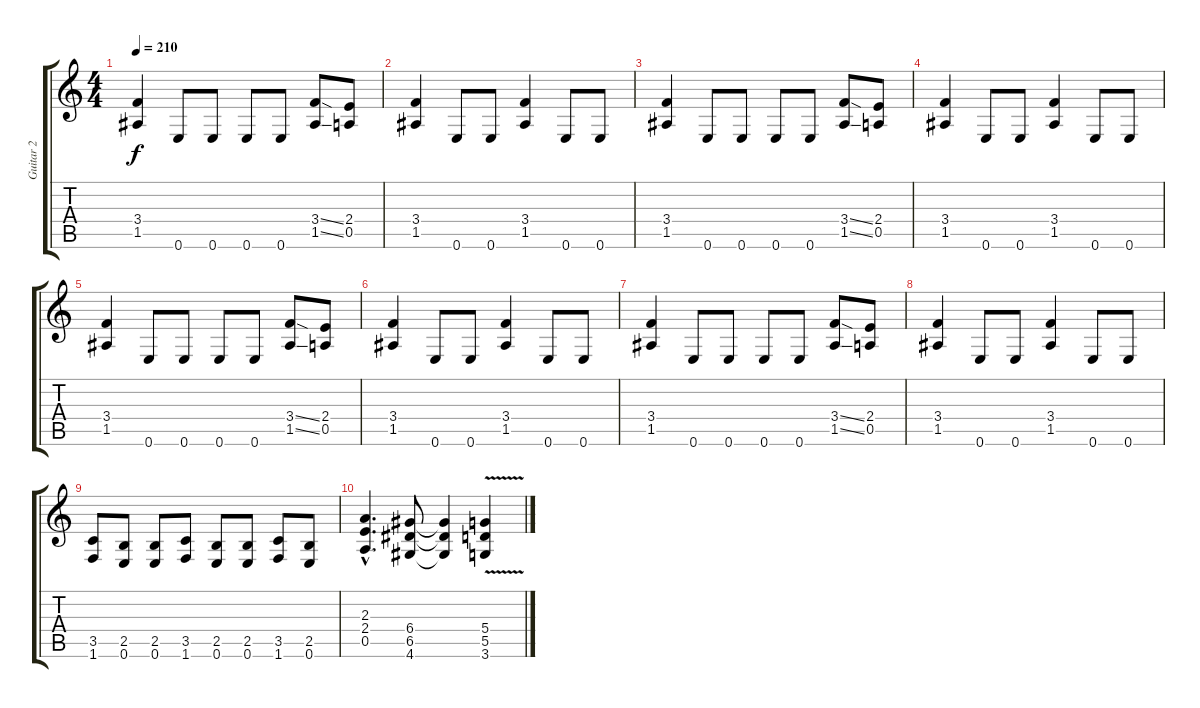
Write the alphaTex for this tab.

\track ("Guitar 2" "Guitar 2") {instrument overdrivenguitar}
\staff {score tabs}
\tuning (E4 B3 G3 D3 A2 E2) {hide}
\ts (4 4)
\tempo 210
\clef g2
\ks c
(3.4 1.5).4{dy f} 0.6.8 0.6.8 0.6.8 0.6.8 (3.4{ss} 1.5{ss}).8 (2.4 0.5).8 |
(3.4 1.5).4 0.6.8 0.6.8 (3.4 1.5).4 0.6.8 0.6.8 |
(3.4 1.5).4 0.6.8 0.6.8 0.6.8 0.6.8 (3.4{ss} 1.5{ss}).8 (2.4 0.5).8 |
(3.4 1.5).4 0.6.8 0.6.8 (3.4 1.5).4 0.6.8 0.6.8 |
(3.4 1.5).4 0.6.8 0.6.8 0.6.8 0.6.8 (3.4{ss} 1.5{ss}).8 (2.4 0.5).8 |
(3.4 1.5).4 0.6.8 0.6.8 (3.4 1.5).4 0.6.8 0.6.8 |
(3.4 1.5).4 0.6.8 0.6.8 0.6.8 0.6.8 (3.4{ss} 1.5{ss}).8 (2.4 0.5).8 |
(3.4 1.5).4 0.6.8 0.6.8 (3.4 1.5).4 0.6.8 0.6.8 |
(3.5 1.6).8 (2.5 0.6).8 (2.5 0.6).8 (3.5 1.6).8 (2.5 0.6).8 (2.5 0.6).8 (3.5 1.6).8 (2.5 0.6).8 |
(2.3{hac} 2.4{hac} 0.5{hac}).4{d} (6.4 6.5 4.6).8 (6.4{t} 6.5{t} 4.6{t}).4 (5.4{v} 5.5{v} 3.6{v}).4
